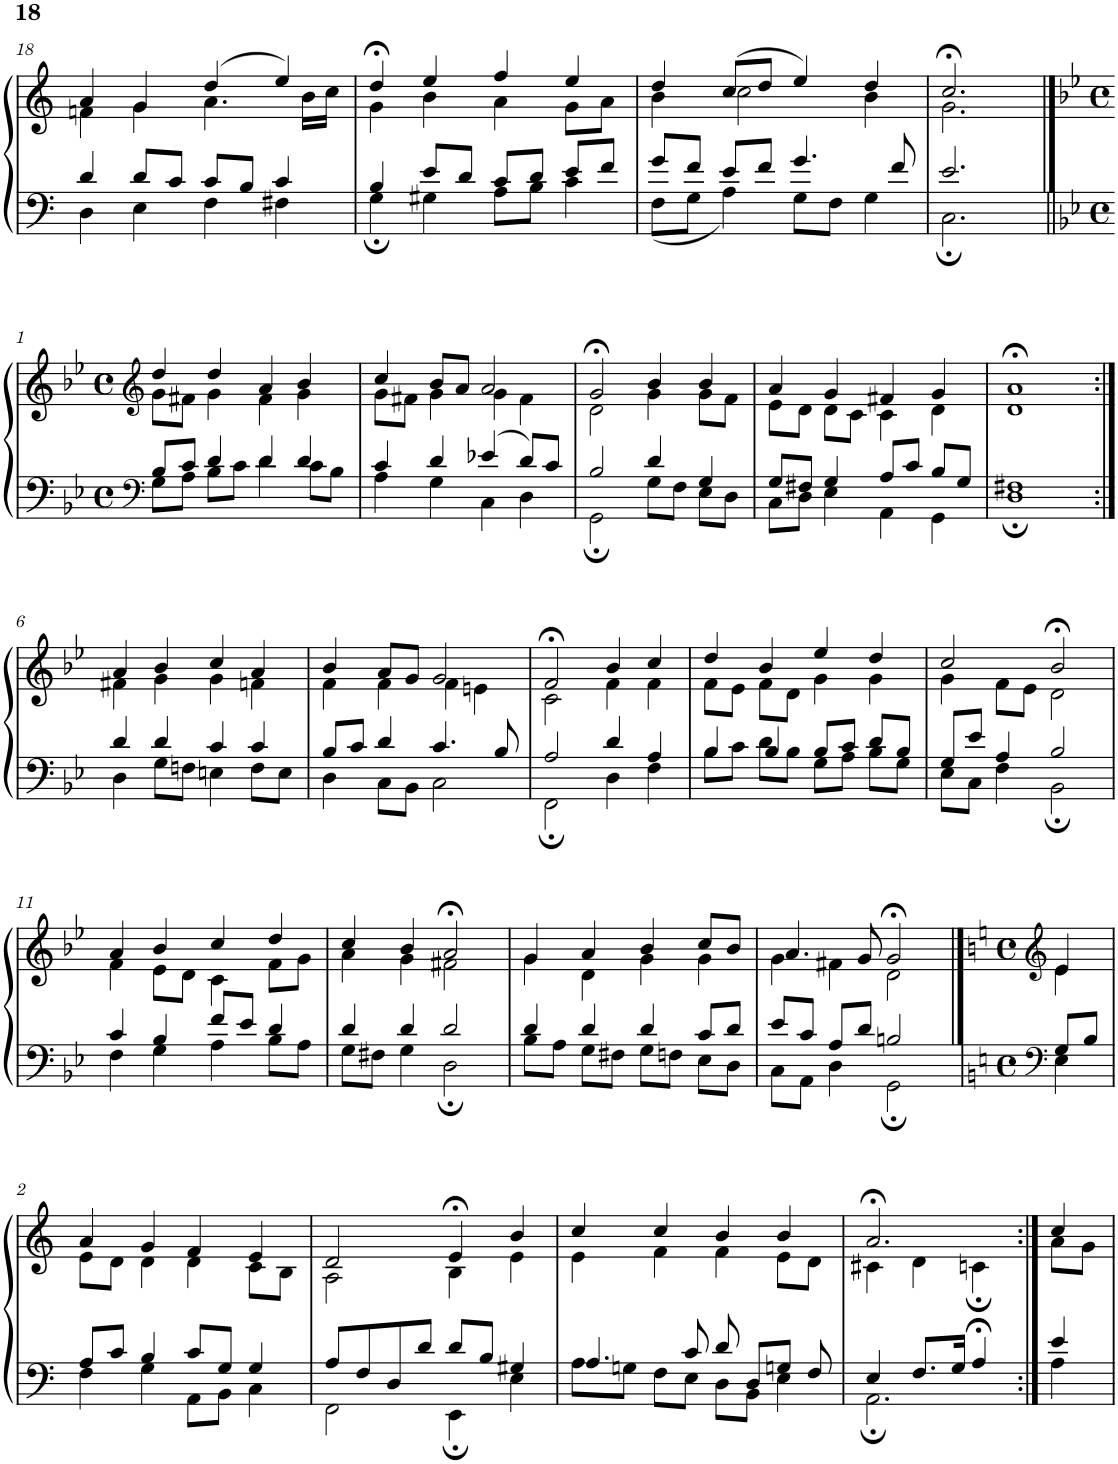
**kern	**kern
*part1	*part1
*staff2	*staff1
*I"Piano	*
*I'Pno	*
!!LO:PB:g=z
*clefF4	*clefG2
*k[]	*k[]
*M4/4	*M4/4
*met(c)	*met(c)
=18	=18
*^	*^
4d/	4D\	4a/	4fn\
8d/L	4E\	4g/	4g\
8c/J	.	.	.
8c/L	4F\	(>4dd/	4.a\
8B/J	.	.	.
4c/	4F#X\	4ee/)	.
.	.	.	16b\LL
.	.	.	16cc\JJ
=19	=19	=19	=19
4B/	4G;\	4dd;</	4g\
8e/L	4G#X\	4ee/	4b\
8d/J	.	.	.
8c/L	8A\L	4ff/	4a\
8d/J	8B\J	.	.
8e/L	4c\	4ee/	8g\L
8f/J	.	.	8a\J
=20	=20	=20	=20
8g/L	8F\L	4dd/	4b\
8f/J	8G\J	.	.
8e/L	4A\	(>8cc/L	2cc\
8f/J	.	8dd/J	.
4.g/	8G\L	4ee/)	.
.	8F\J	.	.
.	4G\	4dd/	4b\
8f/	.	.	.
=21	=21	=21	=21
2.e/	2.C;\	2.cc;</	2.g\
!!LO:LB:g=z	!!
==1	==1	==1	==1
*clefF4	*	*clefG2	*
*k[b-e-]	*	*k[b-e-]	*
*M4/4	*	*M4/4	*
*met(c)	*	*met(c)	*
8B-/L	8G\L	4dd/	8g\L
8c/J	8A\J	.	8f#X\J
4d/	8B-\L	4dd/	4g\
.	8c\J	.	.
4d/	4d\	4a/	4f#\
4d/	8c\L	4b-/	4g\
.	8B-\J	.	.
=2	=2	=2	=2
4c/	4A\	4cc/	8g\L
.	.	.	8f#X\J
4d/	4G\	8b-/L	4g\
.	.	8a/J	.
4e-X/	4C\	2a/	4g\
8d/L	4D\	.	4f#\
8c/J	.	.	.
=3	=3	=3	=3
2B-/	2GG;\	2g;</	2d\
4d/	8G\L	4b-/	4g\
.	8F\J	.	.
4G/	8E-\L	4b-/	8g\L
.	8D\J	.	8f\J
=4	=4	=4	=4
8G/L	8C\L	4a/	8e-\L
8F#X/J	8D\J	.	8d\J
4G/	4E-\	4g/	8d\L
.	.	.	8c\J
8A/L	4AA\	4f#X/	4c\
8c/J	.	.	.
8B-/L	4GG\	4g/	4d\
8G/J	.	.	.
=5	=5	=5	=5
1F#X	1D;	1a;<	1d
!!LO:LB:g=z	!!
=6:|!	=6:|!	=6:|!	=6:|!
4d/	4D\	4a/	4f#X\
4d/	8G\L	4b-/	4g\
.	8Fn\J	.	.
4c/	4En\	4cc/	4g\
4c/	8F\L	4a/	4fn\
.	8E\J	.	.
=7	=7	=7	=7
8B-/L	4D\	4b-/	4f\
8c/J	.	.	.
4d/	8C\L	8a/L	4f\
.	8BB-\J	8g/J	.
4.c/	2C\	2g/	4f\
.	.	.	4en\
8B-/	.	.	.
=8	=8	=8	=8
2A/	2FF;\	2f;</	2c\
4d/	4D\	4b-/	4f\
4A/	4F\	4cc/	4f\
=9	=9	=9	=9
4B-/	8B-\L	4dd/	8f\L
.	8c\J	.	8e-\J
4B-/	8d\L	4b-/	8f\L
.	8B-\J	.	8d\J
8B-/L	8G\L	4ee-/	4g\
8c/J	8A\J	.	.
8d/L	8B-\L	4dd/	4g\
8B-/J	8G\J	.	.
=10	=10	=10	=10
8G/L	8E-\L	2cc/	4g\
8e-/J	8C\J	.	.
4A/	4F\	.	8f\L
.	.	.	8e-\J
2B-/	2BB-;\	2b-;</	2d\
!!LO:LB:g=z	!!
=11	=11	=11	=11
4c/	4F\	4a/	4f\
4B-/	4G\	4b-/	8e-\L
.	.	.	8d\J
8f/L	4A\	4cc/	4c\
8e-/J	.	.	.
4d/	8B-\L	4dd/	8f\L
.	8A\J	.	8g\J
=12	=12	=12	=12
4d/	8G\L	4cc/	4a\
.	8F#X\J	.	.
4d/	4G\	4b-/	4g\
2d/	2D;\	2a;</	2f#X\
=13	=13	=13	=13
4d/	8B-\L	4g/	4g\
.	8A\J	.	.
4d/	8G\L	4a/	4d\
.	8F#X\J	.	.
4d/	8G\L	4b-/	4g\
.	8Fn\J	.	.
8c/L	8E-\L	8cc/L	4g\
8d/J	8D\J	8b-/J	.
=14	=14	=14	=14
8e-/L	8C\L	4.a/	4g\
8c/J	8AA\J	.	.
8A/L	4D\	.	4f#X\
8d/J	.	8g/	.
2Bn/	2GG;\	2g;</	2d\
==1	==1	==1	==1
*clefF4	*	*clefG2	*
*k[]	*	*k[]	*
*M4/4	*	*M4/4	*
*met(c)	*	*met(c)	*
8G/L	4E\	4e/	4e\
8B/J	.	.	.
!!LO:LB:g=z	!!
=2	=2	=2	=2
8A/L	4F\	4a/	8e\L
8c/J	.	.	8d\J
4B/	4G\	4g/	4d\
8c/L	8AA\L	4f/	4d\
8G/J	8BB\J	.	.
4G/	4C\	4e/	8c\L
.	.	.	8B\J
=3	=3	=3	=3
8A/L	2FF\	2d/	2A\
8F/	.	.	.
8D/	.	.	.
8d/J	.	.	.
8d/L	4EE;\	4e;</	4B\
8B/J	.	.	.
4G#X/	4E\	4b/	4e\
=4	=4	=4	=4
4.A/	8A\L	4cc/	4e\
.	8Gn\J	.	.
.	8F\L	4cc/	4f\
8c/	8E\J	.	.
8d/	8D\L	4b/	4f\
8D/L	8BB\J	.	.
8Gn/J	4E\	4b/	8e\L
8F/	.	.	8d\J
=5	=5	=5	=5
4E/	2.AA;\	2.a;</	4c#X\
8.F/L	.	.	4d\
16G/Jk	.	.	.
4A;</	.	.	4cn;\
=6:|!	=6:|!	=6:|!	=6:|!
4e/	4A\	4cc/	8a\L
.	.	.	8g\J
*v	*v	*	*
*	*v	*v
=	=
*-	*-
